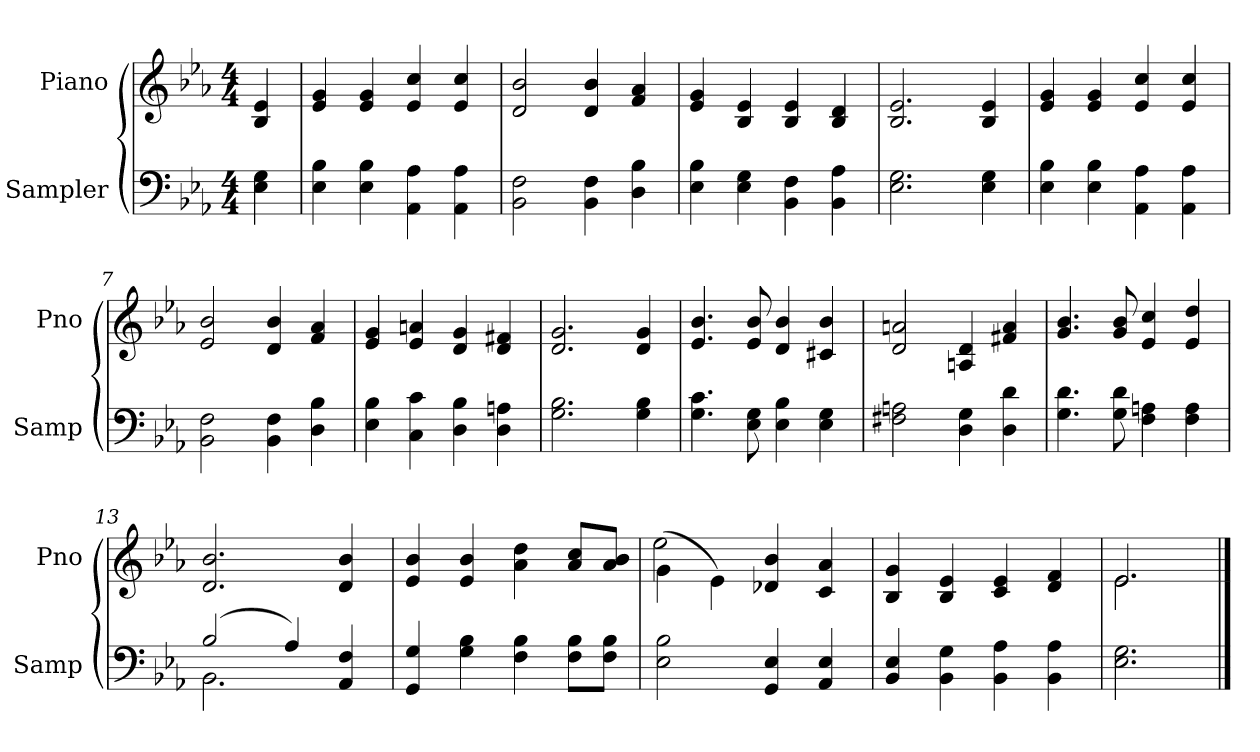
**kern	**kern
*part2	*part1
*staff2	*staff1
*I"Sampler	*I"Piano
*I'Samp	*I'Pno
*clefF4	*clefG2
*k[b-e-a-]	*k[b-e-a-]
*E-:	*E-:
*M4/4	*M4/4
=1	=1
4E- 4G	4B- 4e-
=2	=2
4E- 4B-	4e- 4g
4E- 4B-	4e- 4g
4AA- 4A-	4e- 4cc
4AA- 4A-	4e- 4cc
=3	=3
2BB- 2F	2d 2b-
4BB- 4F	4d 4b-
4D 4B-	4f 4a-
=4	=4
4E- 4B-	4e- 4g
4E- 4G	4B- 4e-
4BB- 4F	4B- 4e-
4BB- 4A-	4B- 4d
=5	=5
2.E- 2.G	2.B- 2.e-
4E- 4G	4B- 4e-
=6	=6
4E- 4B-	4e- 4g
4E- 4B-	4e- 4g
4AA- 4A-	4e- 4cc
4AA- 4A-	4e- 4cc
=7	=7
2BB- 2F	2e- 2b-
4BB- 4F	4d 4b-
4D 4B-	4f 4a-
=8	=8
4E- 4B-	4e- 4g
4C 4c	4e- 4an
4D 4B-	4d 4g
4D 4An	4d 4f#X
=9	=9
2.G 2.B-	2.d 2.g
4G 4B-	4d 4g
=10	=10
4.G 4.c	4.e- 4.b-
8E- 8G	8e- 8b-
4E- 4B-	4d 4b-
4E- 4G	4c#X 4b-
=11	=11
2F#X 2An	2d 2an
4D 4G	4An 4d
4D 4d	4f#X 4a
=12	=12
4.G 4.d	4.g 4.b-
8G 8d	8g 8b-
4F 4An	4e- 4cc
4F 4A	4e- 4dd
=13	=13
*^	*
(2B-/	2.BB-	2.d 2.b-
4A-/)	.	.
4AA- 4F	4ryy	4d 4b-
*v	*v	*
=14	=14
4GG 4G	4e- 4b-
4G 4B-	4e- 4b-
4F 4B-	4a- 4dd
8F\ 8B-\L	8a-/ 8cc/L
8F\ 8B-\J	8a-/ 8b-/J
=15	=15
*	*^
2E- 2B-	(4g\	2ee-
.	4e-\)	.
4GG 4E-	4d-X 4b-	2ryy
4AA- 4E-	4c 4a-	.
*	*v	*v
=16	=16
4BB- 4E-	4B- 4g
4BB- 4G	4B- 4e-
4BB- 4A-	4c 4e-
4BB- 4A-	4d 4f
=17	=17
*	*^
2.E- 2.G	2.e-/	2.e-
*	*v	*v
==	==
*-	*-
